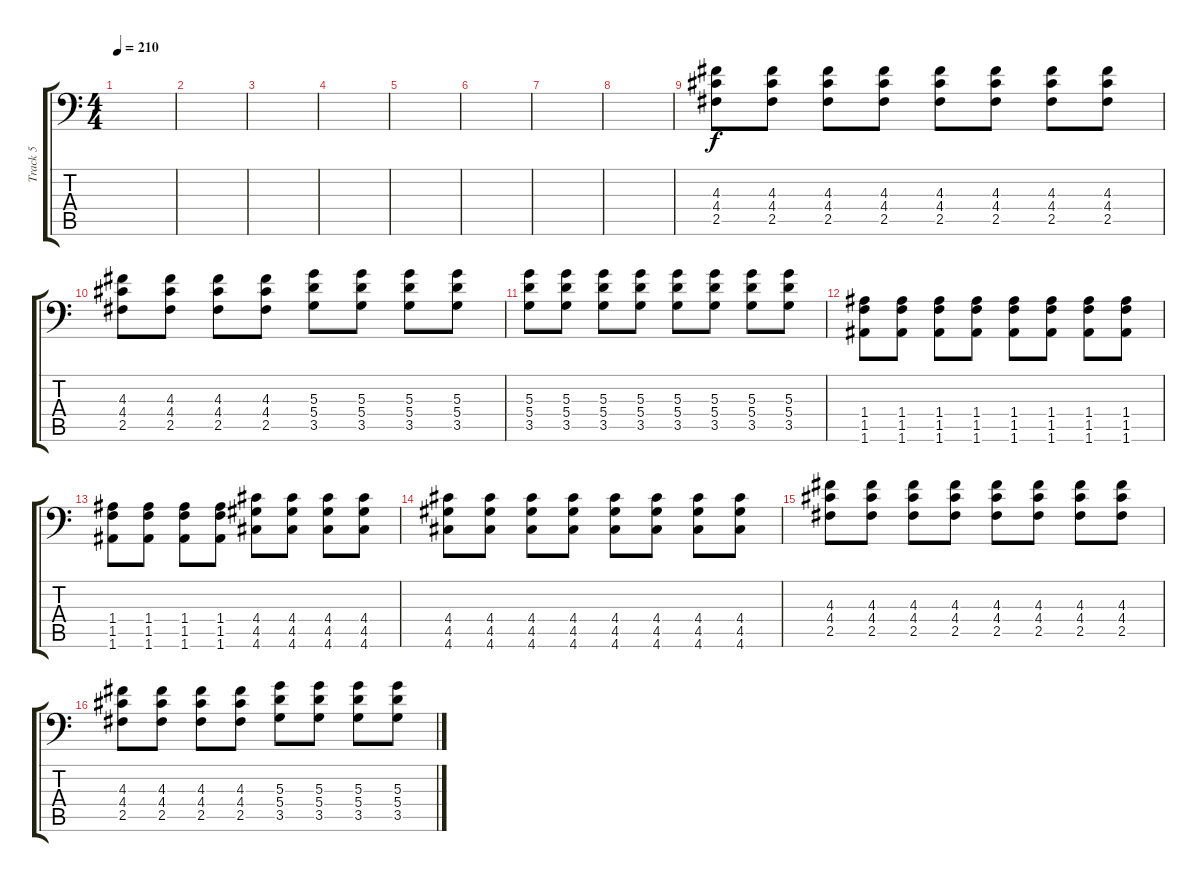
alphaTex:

\track ("Track 5" "Track 5") {instrument distortionguitar}
\staff {score tabs}
\tuning (B3 Gb3 D3 A2 E2 A1) {hide}
\ts (4 4)
\tempo 210
\clef f4
\ks c
|
|
|
|
|
|
|
|
(4.3 4.4 2.5).8 (4.3 4.4 2.5).8 (4.3 4.4 2.5).8 (4.3 4.4 2.5).8 (4.3 4.4 2.5).8 (4.3 4.4 2.5).8 (4.3 4.4 2.5).8 (4.3 4.4 2.5).8 |
(4.3 4.4 2.5).8 (4.3 4.4 2.5).8 (4.3 4.4 2.5).8 (4.3 4.4 2.5).8 (5.3 5.4 3.5).8 (5.3 5.4 3.5).8 (5.3 5.4 3.5).8 (5.3 5.4 3.5).8 |
(5.3 5.4 3.5).8 (5.3 5.4 3.5).8 (5.3 5.4 3.5).8 (5.3 5.4 3.5).8 (5.3 5.4 3.5).8 (5.3 5.4 3.5).8 (5.3 5.4 3.5).8 (5.3 5.4 3.5).8 |
(1.4 1.5 1.6).8 (1.4 1.5 1.6).8 (1.4 1.5 1.6).8 (1.4 1.5 1.6).8 (1.4 1.5 1.6).8 (1.4 1.5 1.6).8 (1.4 1.5 1.6).8 (1.4 1.5 1.6).8 |
(1.4 1.5 1.6).8 (1.4 1.5 1.6).8 (1.4 1.5 1.6).8 (1.4 1.5 1.6).8 (4.4 4.5 4.6).8 (4.4 4.5 4.6).8 (4.4 4.5 4.6).8 (4.4 4.5 4.6).8 |
(4.4 4.5 4.6).8 (4.4 4.5 4.6).8 (4.4 4.5 4.6).8 (4.4 4.5 4.6).8 (4.4 4.5 4.6).8 (4.4 4.5 4.6).8 (4.4 4.5 4.6).8 (4.4 4.5 4.6).8 |
(4.3 4.4 2.5).8 (4.3 4.4 2.5).8 (4.3 4.4 2.5).8 (4.3 4.4 2.5).8 (4.3 4.4 2.5).8 (4.3 4.4 2.5).8 (4.3 4.4 2.5).8 (4.3 4.4 2.5).8 |
(4.3 4.4 2.5).8 (4.3 4.4 2.5).8 (4.3 4.4 2.5).8 (4.3 4.4 2.5).8 (5.3 5.4 3.5).8 (5.3 5.4 3.5).8 (5.3 5.4 3.5).8 (5.3 5.4 3.5).8
